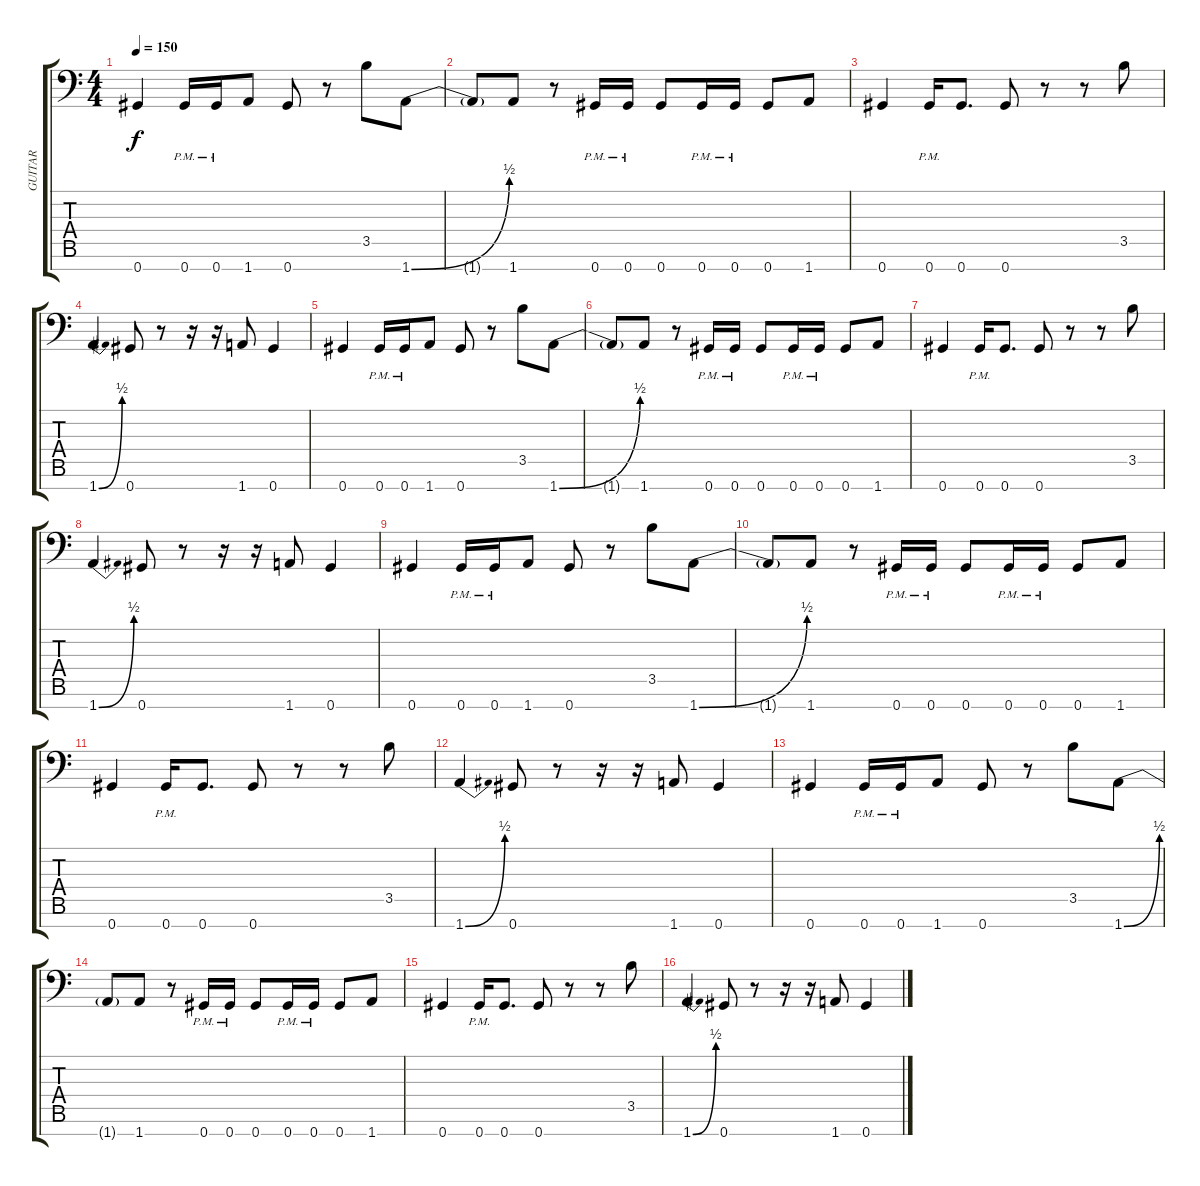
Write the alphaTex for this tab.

\track ("GUITAR" "GUITAR") {instrument distortionguitar}
\staff {score tabs}
\tuning (Eb4 Bb3 Gb3 Db3 Ab2 Eb2 Ab1) {hide}
\ts (4 4)
\tempo 150
\clef f4
\ks c
0.7.4{dy f} 0.7{pm}.16 0.7{pm}.16 1.7.8 0.7.8 r.8 3.5.8 1.7{be (bend 0 0 60 2)}.8 |
1.7{t}.8 1.7.8 r.8 0.7{pm}.16 0.7{pm}.16 0.7.8 0.7{pm}.16 0.7{pm}.16 0.7.8 1.7.8 |
0.7.4 0.7{pm}.16 0.7.8{d} 0.7.8 r.8 r.8 3.5.8 |
1.7{be (bend 0 0 60 2)}.4 0.7.8 r.8 r.16 r.16 1.7.8 0.7.4 |
0.7.4 0.7{pm}.16 0.7{pm}.16 1.7.8 0.7.8 r.8 3.5.8 1.7{be (bend 0 0 60 2)}.8 |
1.7{t}.8 1.7.8 r.8 0.7{pm}.16 0.7{pm}.16 0.7.8 0.7{pm}.16 0.7{pm}.16 0.7.8 1.7.8 |
0.7.4 0.7{pm}.16 0.7.8{d} 0.7.8 r.8 r.8 3.5.8 |
1.7{be (bend 0 0 60 2)}.4 0.7.8 r.8 r.16 r.16 1.7.8 0.7.4 |
0.7.4 0.7{pm}.16 0.7{pm}.16 1.7.8 0.7.8 r.8 3.5.8 1.7{be (bend 0 0 60 2)}.8 |
1.7{t}.8 1.7.8 r.8 0.7{pm}.16 0.7{pm}.16 0.7.8 0.7{pm}.16 0.7{pm}.16 0.7.8 1.7.8 |
0.7.4 0.7{pm}.16 0.7.8{d} 0.7.8 r.8 r.8 3.5.8 |
1.7{be (bend 0 0 60 2)}.4 0.7.8 r.8 r.16 r.16 1.7.8 0.7.4 |
0.7.4 0.7{pm}.16 0.7{pm}.16 1.7.8 0.7.8 r.8 3.5.8 1.7{be (bend 0 0 60 2)}.8 |
1.7{t}.8 1.7.8 r.8 0.7{pm}.16 0.7{pm}.16 0.7.8 0.7{pm}.16 0.7{pm}.16 0.7.8 1.7.8 |
0.7.4 0.7{pm}.16 0.7.8{d} 0.7.8 r.8 r.8 3.5.8 |
1.7{be (bend 0 0 60 2)}.4 0.7.8 r.8 r.16 r.16 1.7.8 0.7.4
